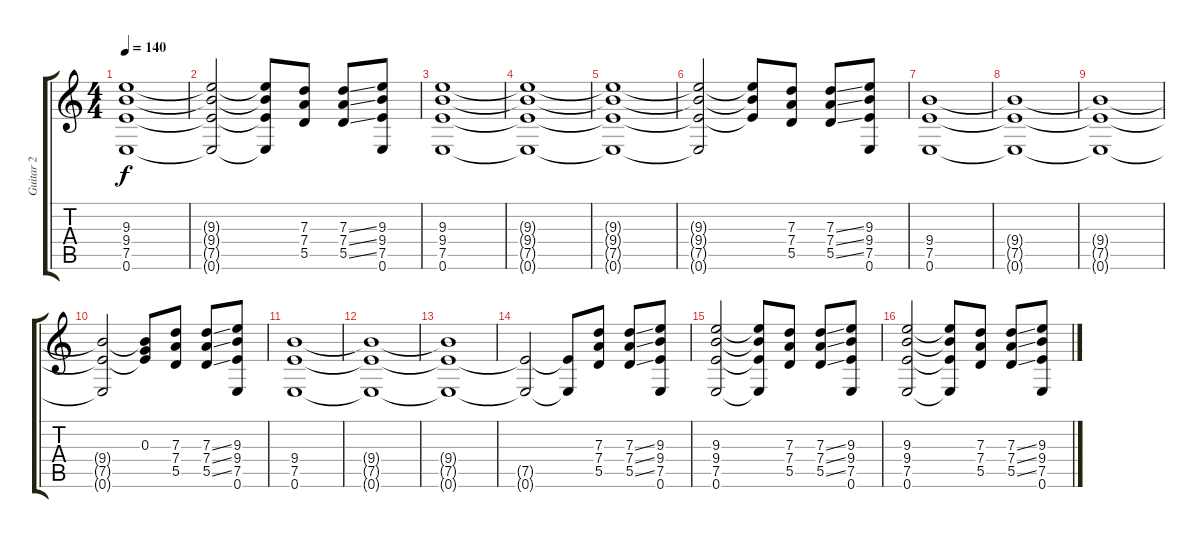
\track ("Guitar 2" "Guitar 2") {instrument overdrivenguitar}
\staff {score tabs}
\tuning (E4 B3 G3 D3 A2 E2) {hide}
\ts (4 4)
\tempo 140
\clef g2
\ks c
(9.3 9.4 7.5 0.6).1{dy f} |
(9.3{t} 9.4{t} 7.5{t} 0.6{t}).2 (9.3{t} 9.4{t} 7.5{t} 0.6{t}).8 (7.3 7.4 5.5).8 (7.3{ss} 7.4{ss} 5.5{ss}).8 (9.3 9.4 7.5 0.6).8 |
(9.3 9.4 7.5 0.6).1 |
(9.3{t} 9.4{t} 7.5{t} 0.6{t}).1 |
(9.3{t} 9.4{t} 7.5{t} 0.6{t}).1 |
(9.3{t} 9.4{t} 7.5{t} 0.6{t}).2 (9.3{t} 9.4{t} 7.5{t}).8 (7.3 7.4 5.5).8 (7.3{ss} 7.4{ss} 5.5{ss}).8 (9.3 9.4 7.5 0.6).8 |
(9.4 7.5 0.6).1 |
(9.4{t} 7.5{t} 0.6{t}).1 |
(9.4{t} 7.5{t} 0.6{t}).1 |
(9.4{t} 7.5{t} 0.6{t}).2 (0.3 9.4{t} 7.5{t}).8 (7.3 7.4 5.5).8 (7.3{ss} 7.4{ss} 5.5{ss}).8 (9.3 9.4 7.5 0.6).8 |
(9.4 7.5 0.6).1 |
(9.4{t} 7.5{t} 0.6{t}).1 |
(9.4{t} 7.5{t} 0.6{t}).1 |
(7.5{t} 0.6{t}).2 (7.5{t} 0.6{t}).8 (7.3 7.4 5.5).8 (7.3{ss} 7.4{ss} 5.5{ss}).8 (9.3 9.4 7.5 0.6).8 |
(9.3 9.4 7.5 0.6).2 (9.3{t} 9.4{t} 7.5{t} 0.6{t}).8 (7.3 7.4 5.5).8 (7.3{ss} 7.4{ss} 5.5{ss}).8 (9.3 9.4 7.5 0.6).8 |
(9.3 9.4 7.5 0.6).2 (9.3{t} 9.4{t} 7.5{t} 0.6{t}).8 (7.3 7.4 5.5).8 (7.3{ss} 7.4{ss} 5.5{ss}).8 (9.3 9.4 7.5 0.6).8
